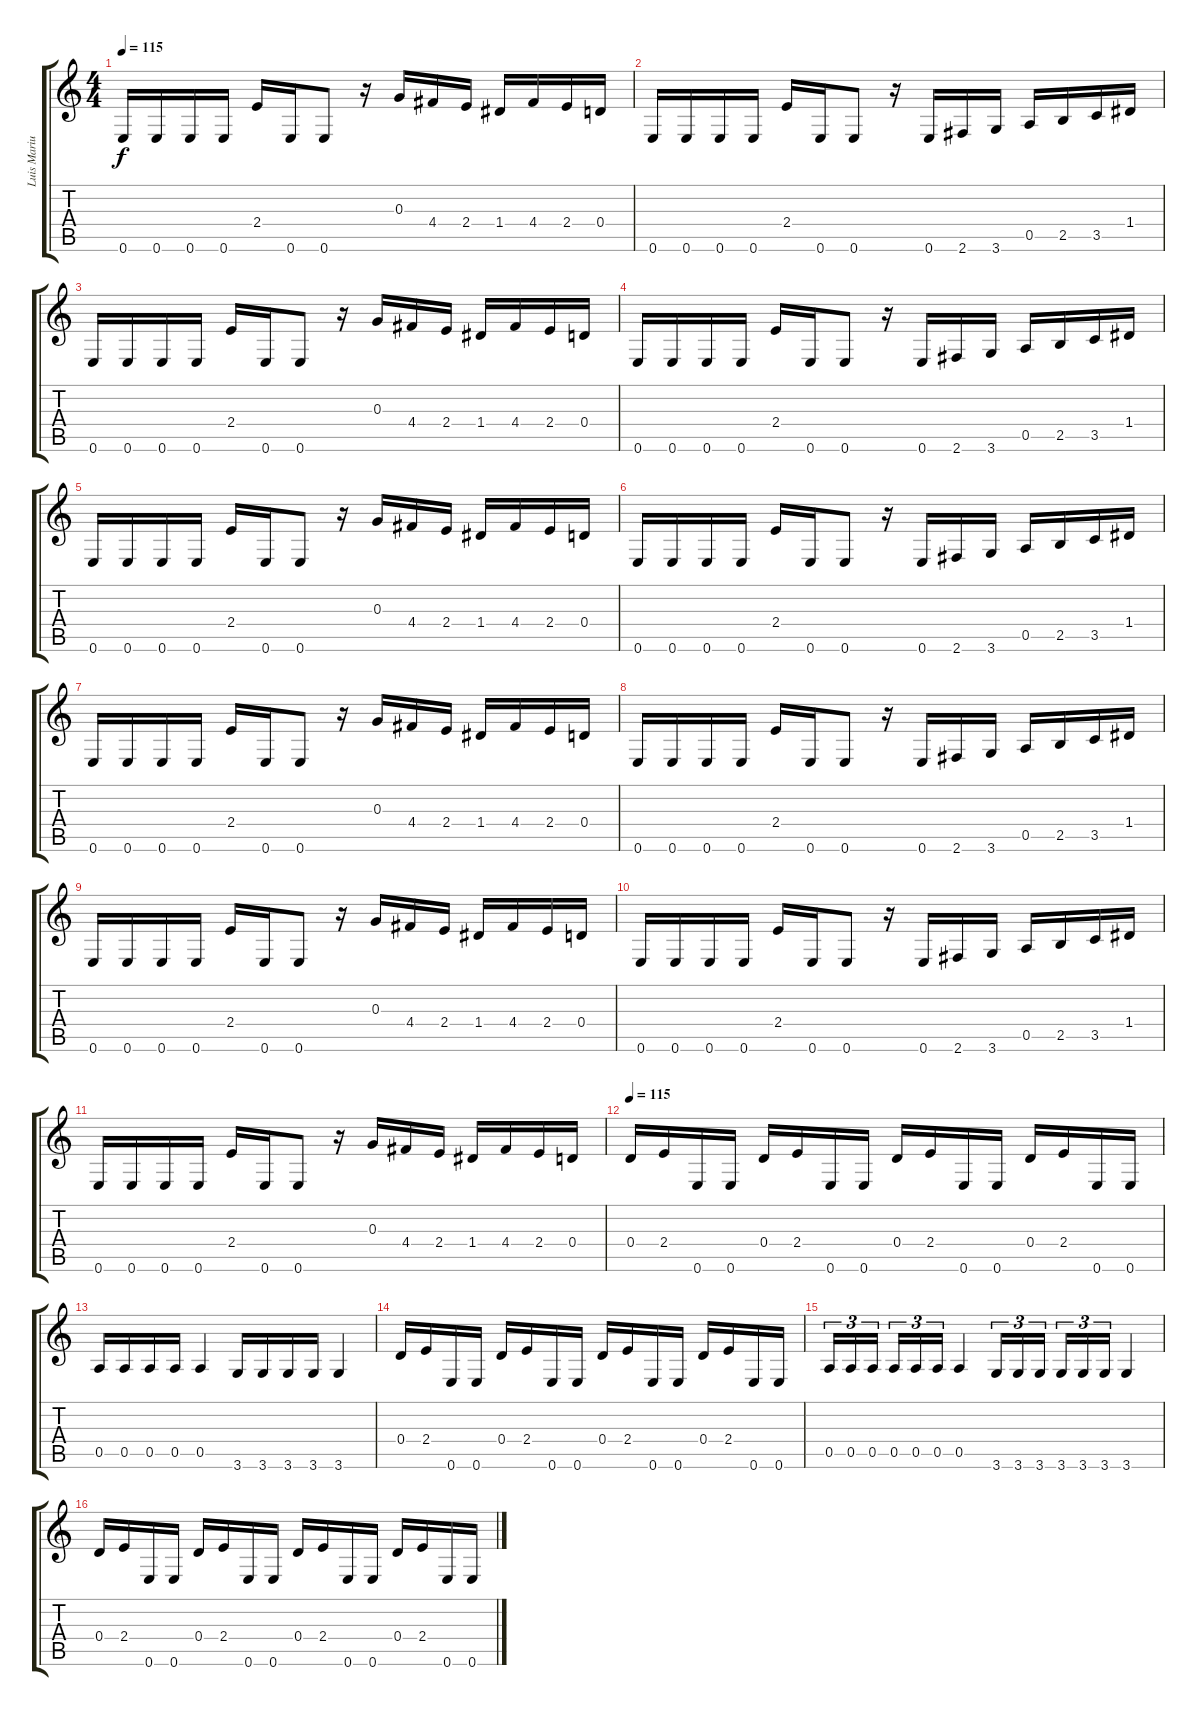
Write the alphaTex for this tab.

\track ("Luis Mariutti" "Luis Mariu") {instrument electricbassfinger}
\staff {score tabs}
\tuning (E4 B3 G3 D3 A2 E2) {hide}
\ts (4 4)
\tempo 115
\clef g2
\ks c
0.6.16{dy f} 0.6.16 0.6.16 0.6.16 2.4.16 0.6.16 0.6.8 r.16 0.3.16 4.4.16 2.4.16 1.4.16 4.4.16 2.4.16 0.4.16 |
0.6.16 0.6.16 0.6.16 0.6.16 2.4.16 0.6.16 0.6.8 r.16 0.6.16 2.6.16 3.6.16 0.5.16 2.5.16 3.5.16 1.4.16 |
0.6.16 0.6.16 0.6.16 0.6.16 2.4.16 0.6.16 0.6.8 r.16 0.3.16 4.4.16 2.4.16 1.4.16 4.4.16 2.4.16 0.4.16 |
0.6.16 0.6.16 0.6.16 0.6.16 2.4.16 0.6.16 0.6.8 r.16 0.6.16 2.6.16 3.6.16 0.5.16 2.5.16 3.5.16 1.4.16 |
0.6.16 0.6.16 0.6.16 0.6.16 2.4.16 0.6.16 0.6.8 r.16 0.3.16 4.4.16 2.4.16 1.4.16 4.4.16 2.4.16 0.4.16 |
0.6.16 0.6.16 0.6.16 0.6.16 2.4.16 0.6.16 0.6.8 r.16 0.6.16 2.6.16 3.6.16 0.5.16 2.5.16 3.5.16 1.4.16 |
0.6.16 0.6.16 0.6.16 0.6.16 2.4.16 0.6.16 0.6.8 r.16 0.3.16 4.4.16 2.4.16 1.4.16 4.4.16 2.4.16 0.4.16 |
0.6.16 0.6.16 0.6.16 0.6.16 2.4.16 0.6.16 0.6.8 r.16 0.6.16 2.6.16 3.6.16 0.5.16 2.5.16 3.5.16 1.4.16 |
0.6.16 0.6.16 0.6.16 0.6.16 2.4.16 0.6.16 0.6.8 r.16 0.3.16 4.4.16 2.4.16 1.4.16 4.4.16 2.4.16 0.4.16 |
0.6.16 0.6.16 0.6.16 0.6.16 2.4.16 0.6.16 0.6.8 r.16 0.6.16 2.6.16 3.6.16 0.5.16 2.5.16 3.5.16 1.4.16 |
0.6.16 0.6.16 0.6.16 0.6.16 2.4.16 0.6.16 0.6.8 r.16 0.3.16 4.4.16 2.4.16 1.4.16 4.4.16 2.4.16 0.4.16 |
\tempo 115
0.4.16 2.4.16 0.6.16 0.6.16 0.4.16 2.4.16 0.6.16 0.6.16 0.4.16 2.4.16 0.6.16 0.6.16 0.4.16 2.4.16 0.6.16 0.6.16 |
0.5.16 0.5.16 0.5.16 0.5.16 0.5.4 3.6.16 3.6.16 3.6.16 3.6.16 3.6.4 |
0.4.16 2.4.16 0.6.16 0.6.16 0.4.16 2.4.16 0.6.16 0.6.16 0.4.16 2.4.16 0.6.16 0.6.16 0.4.16 2.4.16 0.6.16 0.6.16 |
0.5.16{tu (3 2)} 0.5.16{tu (3 2)} 0.5.16{tu (3 2)} 0.5.16{tu (3 2)} 0.5.16{tu (3 2)} 0.5.16{tu (3 2)} 0.5.4 3.6.16{tu (3 2)} 3.6.16{tu (3 2)} 3.6.16{tu (3 2)} 3.6.16{tu (3 2)} 3.6.16{tu (3 2)} 3.6.16{tu (3 2)} 3.6.4 |
0.4.16 2.4.16 0.6.16 0.6.16 0.4.16 2.4.16 0.6.16 0.6.16 0.4.16 2.4.16 0.6.16 0.6.16 0.4.16 2.4.16 0.6.16 0.6.16
